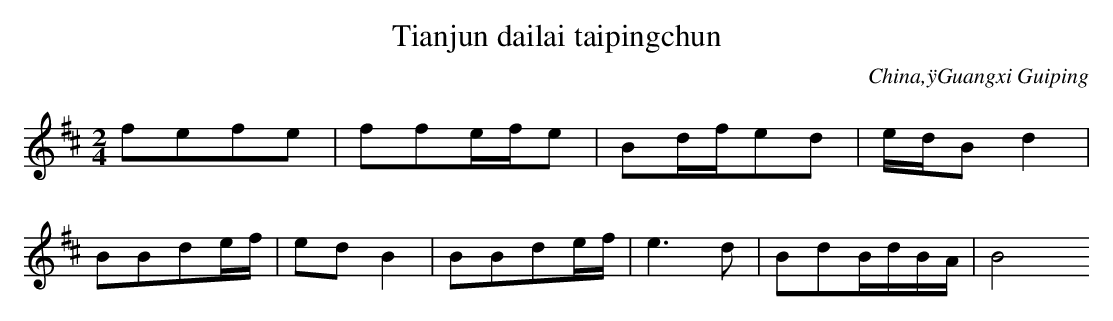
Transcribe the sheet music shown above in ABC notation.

X:1
T: Tianjun dailai taipingchun
O: China,ÿGuangxi Guiping
M: 2/4
L: 1/16
K: D
f2e2f2e2 | f2f2efe2 | B2dfe2d2 | edB2d4 |
B2B2d2ef | e2d2B4 | B2B2d2ef | e6d2 | B2d2BdBA | B8
